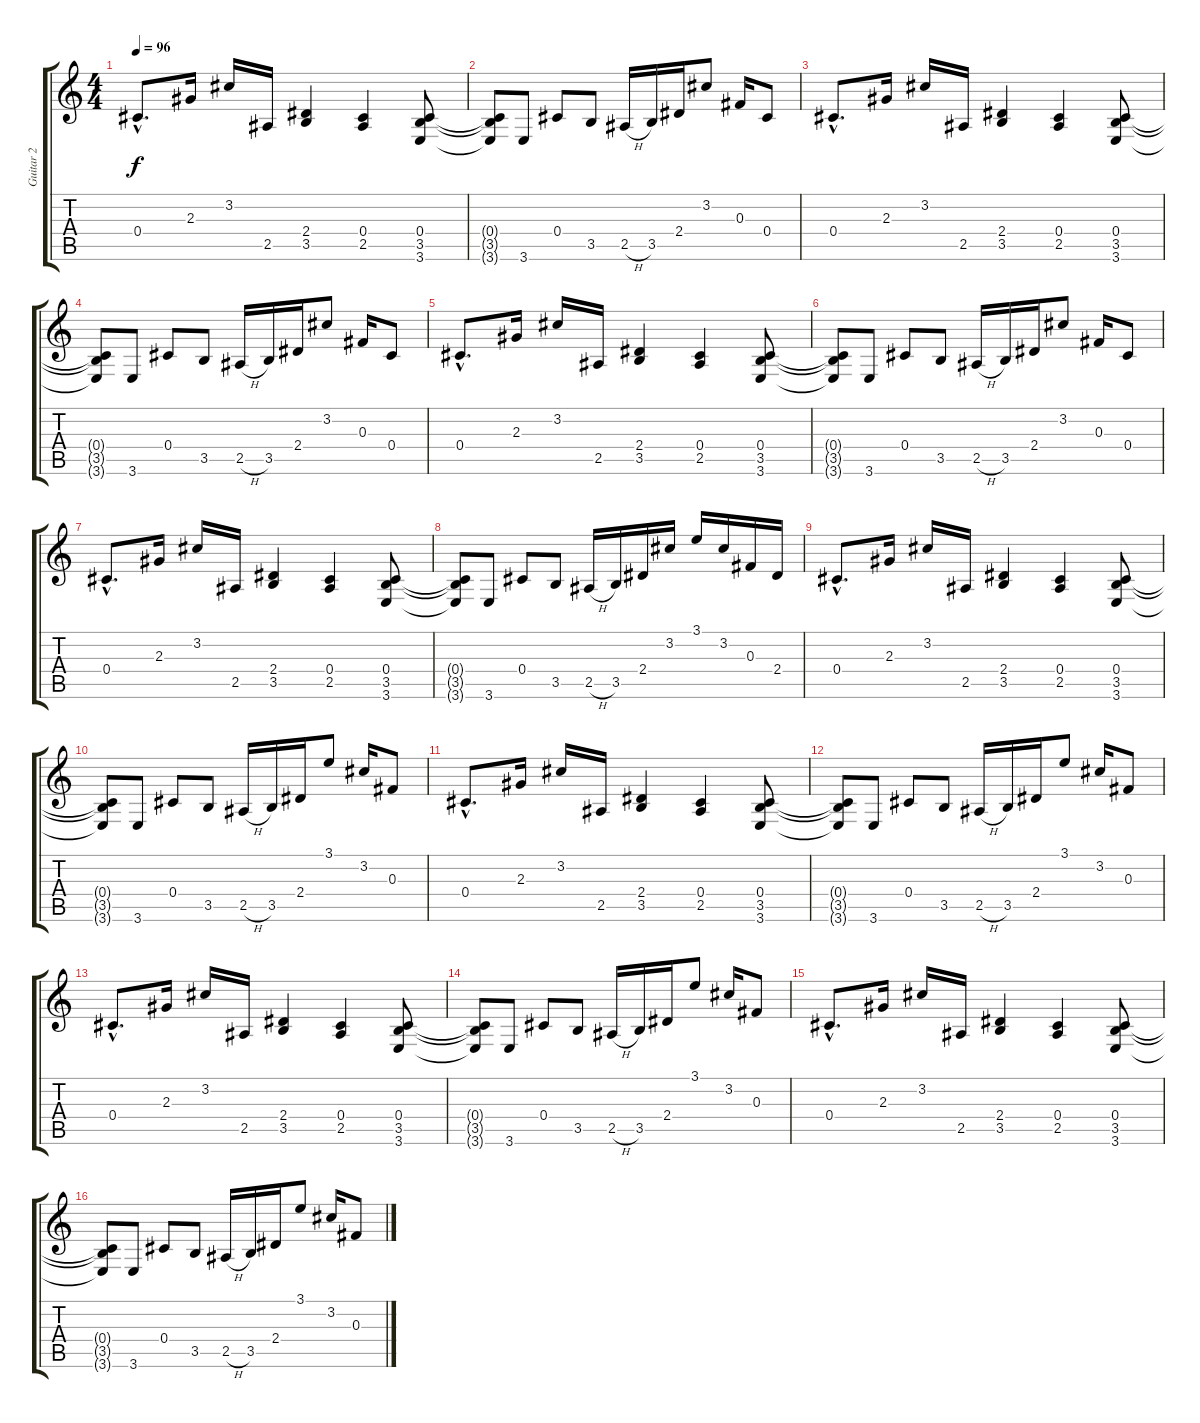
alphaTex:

\track ("Guitar 2" "Guitar 2") {instrument electricguitarclean}
\staff {score tabs}
\tuning (Db4 Bb3 Gb3 Db3 Ab2 Db2) {hide}
\ts (4 4)
\tempo 96
\clef g2
\ks c
0.4{hac}.8{d dy f} 2.3.16 3.2.16 2.5.16 (2.4 3.5).4 (0.4 2.5).4 (0.4 3.5 3.6).8 |
(0.4{t} 3.5{t} 3.6{t}).8 3.6.8 0.4.8 3.5.8 2.5{h}.16 3.5.16 2.4.16 3.2.8 0.3.16 0.4.8 |
0.4{hac}.8{d} 2.3.16 3.2.16 2.5.16 (2.4 3.5).4 (0.4 2.5).4 (0.4 3.5 3.6).8 |
(0.4{t} 3.5{t} 3.6{t}).8 3.6.8 0.4.8 3.5.8 2.5{h}.16 3.5.16 2.4.16 3.2.8 0.3.16 0.4.8 |
0.4{hac}.8{d} 2.3.16 3.2.16 2.5.16 (2.4 3.5).4 (0.4 2.5).4 (0.4 3.5 3.6).8 |
(0.4{t} 3.5{t} 3.6{t}).8 3.6.8 0.4.8 3.5.8 2.5{h}.16 3.5.16 2.4.16 3.2.8 0.3.16 0.4.8 |
0.4{hac}.8{d} 2.3.16 3.2.16 2.5.16 (2.4 3.5).4 (0.4 2.5).4 (0.4 3.5 3.6).8 |
(0.4{t} 3.5{t} 3.6{t}).8 3.6.8 0.4.8 3.5.8 2.5{h}.16 3.5.16 2.4.16 3.2.16 3.1.16 3.2.16 0.3.16 2.4.16 |
0.4{hac}.8{d} 2.3.16 3.2.16 2.5.16 (2.4 3.5).4 (0.4 2.5).4 (0.4 3.5 3.6).8 |
(0.4{t} 3.5{t} 3.6{t}).8 3.6.8 0.4.8 3.5.8 2.5{h}.16 3.5.16 2.4.16 3.1.8 3.2.16 0.3.8 |
0.4{hac}.8{d} 2.3.16 3.2.16 2.5.16 (2.4 3.5).4 (0.4 2.5).4 (0.4 3.5 3.6).8 |
(0.4{t} 3.5{t} 3.6{t}).8 3.6.8 0.4.8 3.5.8 2.5{h}.16 3.5.16 2.4.16 3.1.8 3.2.16 0.3.8 |
0.4{hac}.8{d} 2.3.16 3.2.16 2.5.16 (2.4 3.5).4 (0.4 2.5).4 (0.4 3.5 3.6).8 |
(0.4{t} 3.5{t} 3.6{t}).8 3.6.8 0.4.8 3.5.8 2.5{h}.16 3.5.16 2.4.16 3.1.8 3.2.16 0.3.8 |
0.4{hac}.8{d} 2.3.16 3.2.16 2.5.16 (2.4 3.5).4 (0.4 2.5).4 (0.4 3.5 3.6).8 |
(0.4{t} 3.5{t} 3.6{t}).8 3.6.8 0.4.8 3.5.8 2.5{h}.16 3.5.16 2.4.16 3.1.8 3.2.16 0.3.8
